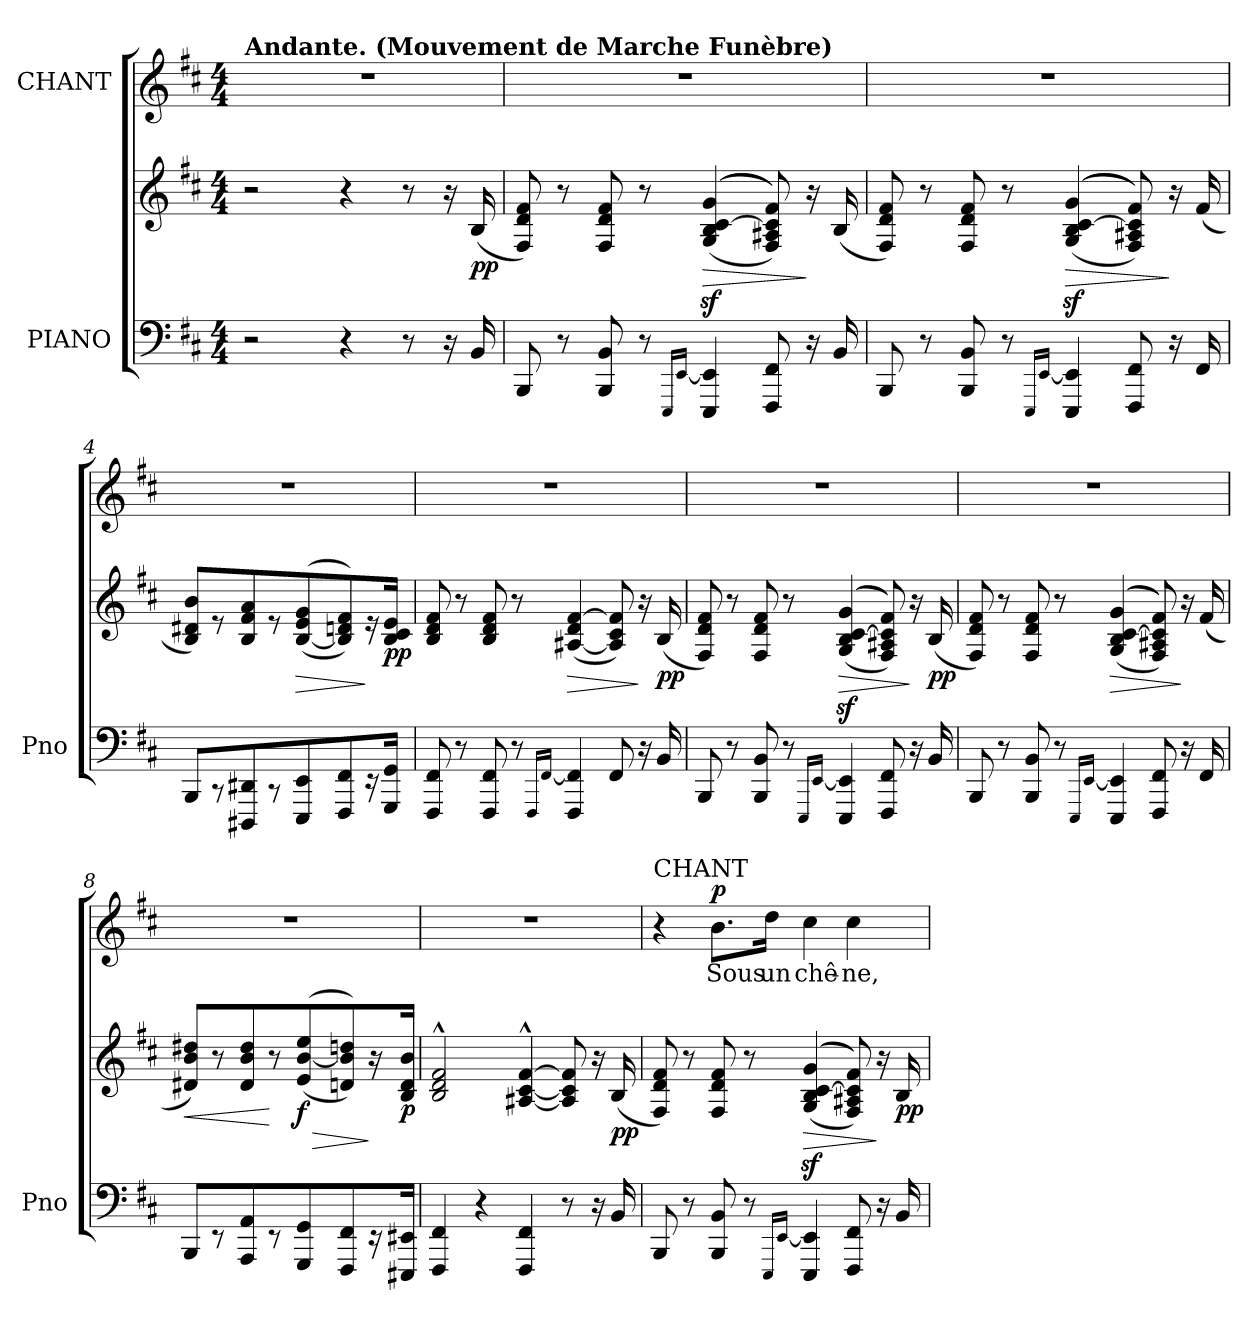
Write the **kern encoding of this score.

**kern	**kern	**dynam	**kern	**text	**dynam
*part2	*part2	*part2	*part1	*part1	*part1
*staff3	*staff2	*staff2/3	*staff1	*staff1	*staff1
*I"PIANO	*	*	*I"CHANT	*	*
*I'Pno	*	*	*	*	*
*clefF4	*clefG2	*	*clefG2	*	*
*k[f#c#]	*k[f#c#]	*	*k[f#c#]	*	*
*M4/4	*M4/4	*	*M4/4	*	*
=1	=1	=1	=1	=1	=1
!	!	!	!LO:TX:a:B:t=Andante. (Mouvement de Marche Funèbre)	!	!
2r	2r	.	1r	.	.
4r	4r	.	.	.	.
8r	8r	.	.	.	.
16r	16r	.	.	.	.
!	!	!LO:DY:b	!	!	!
16BB/	(>16B/	pp	.	.	.
=2	=2	=2	=2	=2	=2
8BBB/	8F#/ 8d/ 8f#/)	.	1r	.	.
8r	8r	.	.	.	.
8BBB/ 8BB/	8F#/ 8d/ 8f#/	.	.	.	.
8r	8r	.	.	.	.
16qEEE/LL	.	.	.	.	.
[>16qEE/JJ	.	.	.	.	.
!	!	!LO:HP:b	!	!	!
!	!	!LO:DY:n=1:b	!	!	!
4EEE/ 4EE/]	((<(<4G/z< 4B/z< [4c#/z< 4g/z<	> other-dynamics	.	.	.
8FFF#/ 8FF#/	8F#/ 8A#X/ 8c#/] 8f#/)))	.	.	.	.
16r	16r	]	.	.	.
16BB/	(>16B/	.	.	.	.
=3	=3	=3	=3	=3	=3
8BBB/	8F#/ 8d/ 8f#/)	.	1r	.	.
8r	8r	.	.	.	.
8BBB/ 8BB/	8F#/ 8d/ 8f#/	.	.	.	.
8r	8r	.	.	.	.
16qEEE/LL	.	.	.	.	.
[>16qEE/JJ	.	.	.	.	.
!	!	!LO:HP:b	!	!	!
!	!	!LO:DY:n=1:b	!	!	!
4EEE/ 4EE/]	((<(<4G/z< 4B/z< [4c#/z< 4g/z<	> other-dynamics	.	.	.
8FFF#/ 8FF#/	8F#/ 8A#X/ 8c#/] 8f#/)))	.	.	.	.
16r	16r	]	.	.	.
!	!	!LO:DY:n=2:b	!	!	!
!	!	!LO:DY:n=3:b	!	!	!
!	!	!LO:DY:n=4:b	!	!	!
16FF#/	(>16f#/	other-dynamics f other-dynamics	.	.	.
!!LO:LB:g=z
=4	=4	=4	=4	=4	=4
8BBB/	8B/ 8d#X/ 8b/)	.	1r	.	.
8r	8r	.	.	.	.
8DDD#X/ 8DD#X/	8B/ 8f#/ 8a/	.	.	.	.
8r	8r	.	.	.	.
!	!	!LO:HP:b	!	!	!
4EEE/ 4EE/	(<([4B/ 4e/ 4g/	>	.	.	.
8FFF#/ 8FF#/L	8B/] 8dn/ 8f#/L))	.	.	.	.
16r	16r	]	.	.	.
!	!	!LO:DY:b	!	!	!
16GGG/ 16GG/JJ	16B/ 16c#/ 16e/JJ	pp	.	.	.
=5	=5	=5	=5	=5	=5
8FFF#/ 8FF#/	8B/ 8d/ 8f#/	.	1r	.	.
8r	8r	.	.	.	.
8FFF#/ 8FF#/	8B/ 8d/ 8f#/	.	.	.	.
8r	8r	.	.	.	.
16qFFF#/LL	.	.	.	.	.
[>16qFF#/JJ	.	.	.	.	.
!	!	!LO:HP:b	!	!	!
4FFF#/ 4FF#/]	(<[4A#X/ 4d/ [4f#/	>	.	.	.
8FF#/	8A#/] 8c#/ 8f#/])	.	.	.	.
16r	16r	]	.	.	.
!	!	!LO:DY:b	!	!	!
16BB/	(>16B/	pp	.	.	.
=6	=6	=6	=6	=6	=6
8BBB/	8F#/ 8d/ 8f#/)	.	1r	.	.
8r	8r	.	.	.	.
8BBB/ 8BB/	8F#/ 8d/ 8f#/	.	.	.	.
8r	8r	.	.	.	.
16qEEE/LL	.	.	.	.	.
[>16qEE/JJ	.	.	.	.	.
!	!	!LO:HP:b	!	!	!
!	!	!LO:DY:n=1:b	!	!	!
4EEE/ 4EE/]	((<(<4G/z< 4B/z< [4c#/z< 4g/z<	> other-dynamics	.	.	.
8FFF#/ 8FF#/	8F#/ 8A#X/ 8c#/] 8f#/)))	.	.	.	.
16r	16r	]	.	.	.
!	!	!LO:DY:n=2:b	!	!	!
16BB/	(>16B/	pp	.	.	.
!!LO:LB:g=z
=7	=7	=7	=7	=7	=7
8BBB/	8F#/ 8d/ 8f#/)	.	1r	.	.
8r	8r	.	.	.	.
8BBB/ 8BB/	8F#/ 8d/ 8f#/	.	.	.	.
8r	8r	.	.	.	.
16qEEE/LL	.	.	.	.	.
[>16qEE/JJ	.	.	.	.	.
!	!	!LO:HP:b	!	!	!
!	!	!LO:DY:n=1:b	!	!	!
!	!	!LO:DY:n=2:b	!	!	!
4EEE/ 4EE/]	((<(<4G/ 4B/ [4c#/ 4g/	> other-dynamics f	.	.	.
8FFF#/ 8FF#/	8F#/ 8A#X/ 8c#/] 8f#/)))	.	.	.	.
16r	16r	]	.	.	.
!	!	!LO:DY:n=3:b	!	!	!
!	!	!LO:DY:n=4:b	!	!	!
16FF#/	(>16f#/	other-dynamics f	.	.	.
=8	=8	=8	=8	=8	=8
!	!	!LO:HP:b	!	!	!
8BBB/	8d#X/ 8b/ 8dd#X/)	<	1r	.	.
8r	8r	.	.	.	.
8AAA/ 8AA/	8d#/ 8b/ 8dd#/	.	.	.	.
8r	8r	[	.	.	.
!	!	!LO:HP:b	!	!	!
!	!	!LO:DY:n=1:b	!	!	!
4GGG/ 4GG/	((<4e/ [<4b/ 4ee/	> f	.	.	.
8FFF#/ 8FF#/L	8dn/ 8b/] 8ddn/L))	.	.	.	.
16r	16r	]	.	.	.
!	!	!LO:DY:n=2:b	!	!	!
16EEE#X/ 16EE#X/JJ	16B/ 16d/ 16b/JJ	p	.	.	.
=9	=9	=9	=9	=9	=9
4FFF#/ 4FF#/	2B/^^ 2d/^^ 2f#/^^	.	1r	.	.
4r	.	.	.	.	.
4FFF#/ 4FF#/	[4A#X/^^ [4c#/^^ [4f#/^^	.	.	.	.
8r	8A#/] 8c#/] 8f#/]	.	.	.	.
16r	16r	.	.	.	.
!	!	!LO:DY:b	!	!	!
16BB/	(>16B/	pp	.	.	.
!!LO:LB:g=z
=10	=10	=10	=10	=10	=10
!	!	!	!LO:TX:a:t=CHANT	!	!
8BBB/	8F#/ 8d/ 8f#/)	.	4r	.	.
8r	8r	.	.	.	.
!	!	!	!	!LO:LY:b	!LO:DY:a
8BBB/ 8BB/	8F#/ 8d/ 8f#/	.	8.b\L	Sous	p
8r	8r	.	.	.	.
!	!	!	!	!LO:LY:b	!
.	.	.	16dd\Jk	un	.
16qEEE/LL	.	.	.	.	.
[>16qEE/JJ	.	.	.	.	.
!	!	!LO:HP:b	!	!LO:LY:b	!
4EEE/ 4EE/]	((<(<4G/z< 4B/z< [4c#/z< 4g/z<	>	4cc#\	chê-	.
!	!	!	!	!LO:LY:b	!
8FFF#/ 8FF#/	8F#/ 8A#X/ 8c#/] 8f#/)))	.	4cc#\	-ne,	.
16r	16r	]	.	.	.
!	!	!LO:DY:b	!	!	!
16BB/	16B/	pp	.	.	.
=	=	=	=	=	=
*-	*-	*-	*-	*-	*-
